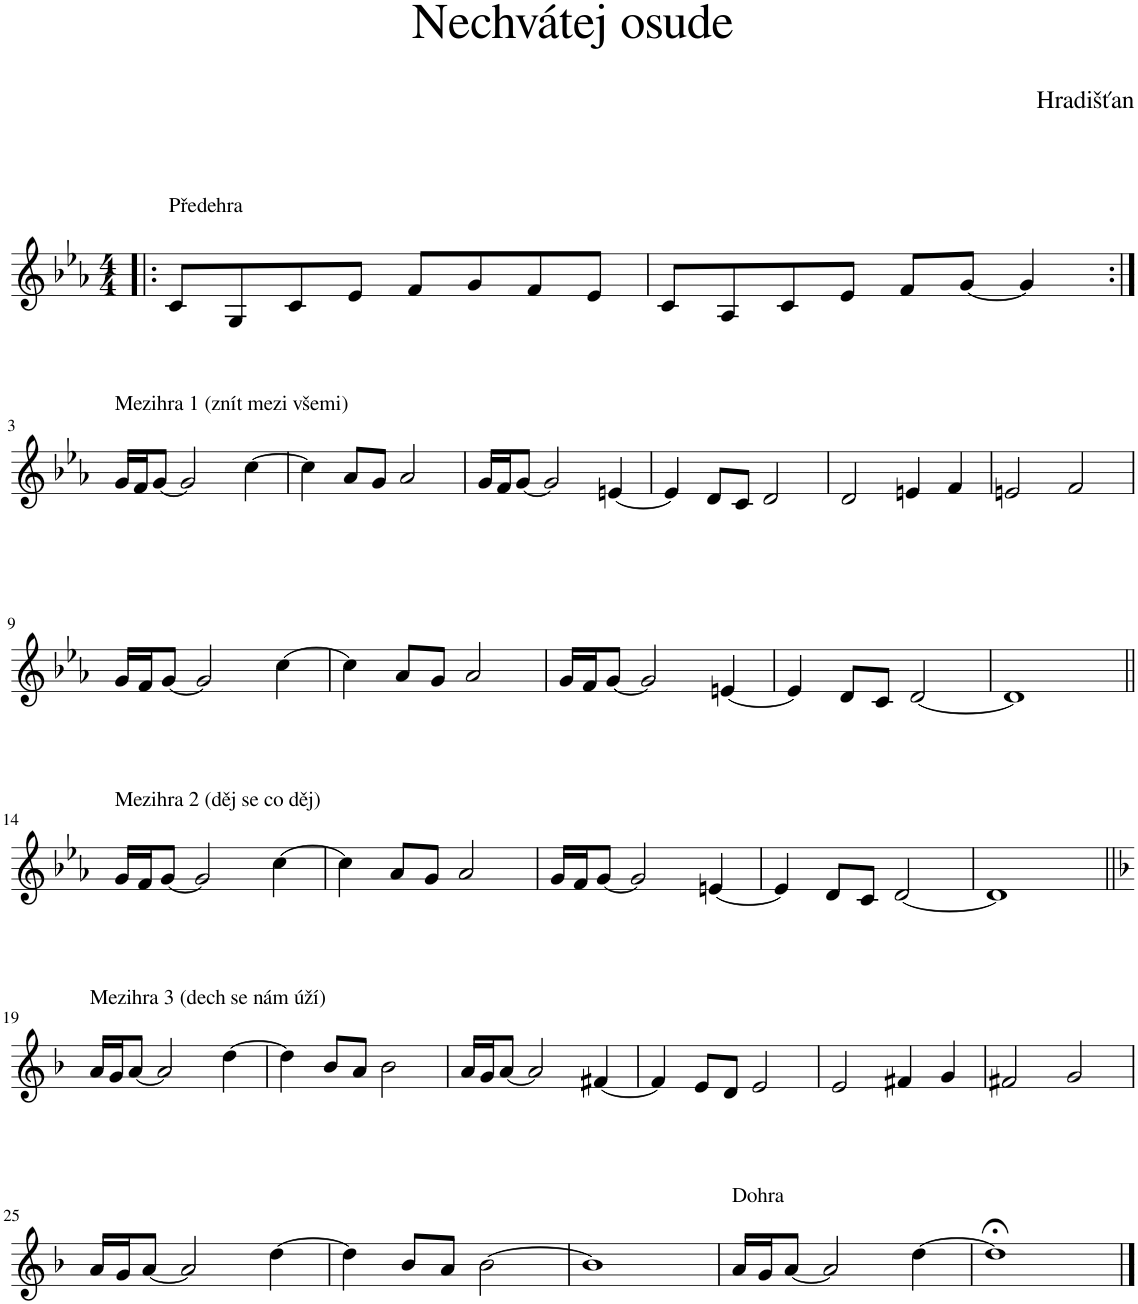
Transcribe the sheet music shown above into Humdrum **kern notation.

**kern
*part1
*staff1
*I"Piano
*I'Pno.
*clefG2
*k[b-e-a-]
*M4/4
=1!|:
!LO:TX:a:t=Předehra
8c/L
8G/
8c/
8e-/J
8f/L
8g/
8f/
8e-/J
=2
8c/L
8A-/
8c/
8e-/J
8f/L
[8g/J
4g/]
!!LO:LB:g=z
=3:|!
*k[b-e-a-]
!LO:TX:a:t=Mezihra 1 (znít mezi všemi)
16g/LL
16f/J
[8g/J
2g/]
[4cc\
=4
4cc\]
8a-/L
8g/J
2a-/
=5
16g/LL
16f/J
[8g/J
2g/]
[4en/
=6
4e/]
8d/L
8c/J
2d/
=7
2d/
4en/
4f/
=8
2en/
2f/
!!LO:LB:g=z
=9
16g/LL
16f/J
[8g/J
2g/]
[4cc\
=10
4cc\]
8a-/L
8g/J
2a-/
=11
16g/LL
16f/J
[8g/J
2g/]
[4en/
=12
4e/]
8d/L
8c/J
[2d/
=13
1d]
!!LO:LB:g=z
=14||
!LO:TX:a:t=Mezihra 2 (děj se co děj)
16g/LL
16f/J
[8g/J
2g/]
[4cc\
=15
4cc\]
8a-/L
8g/J
2a-/
=16
16g/LL
16f/J
[8g/J
2g/]
[4en/
=17
4e/]
8d/L
8c/J
[2d/
=18
1d]
!!LO:LB:g=z
=19||
*k[b-]
!LO:TX:a:t=Mezihra 3 (dech se nám úží)
16a/LL
16g/J
[8a/J
2a/]
[4dd\
=20
4dd\]
8b-/L
8a/J
2b-\
=21
16a/LL
16g/J
[8a/J
2a/]
[4f#X/
=22
4f#/]
8e/L
8d/J
2e/
=23
2e/
4f#X/
4g/
=24
2f#X/
2g/
!!LO:LB:g=z
=25
16a/LL
16g/J
[8a/J
2a/]
[4dd\
=26
4dd\]
8b-/L
8a/J
[2b-\
=27
1b-]
=28
!LO:TX:a:t=Dohra
16a/LL
16g/J
[8a/J
2a/]
[4dd\
=29
1dd;<]
==
*-
